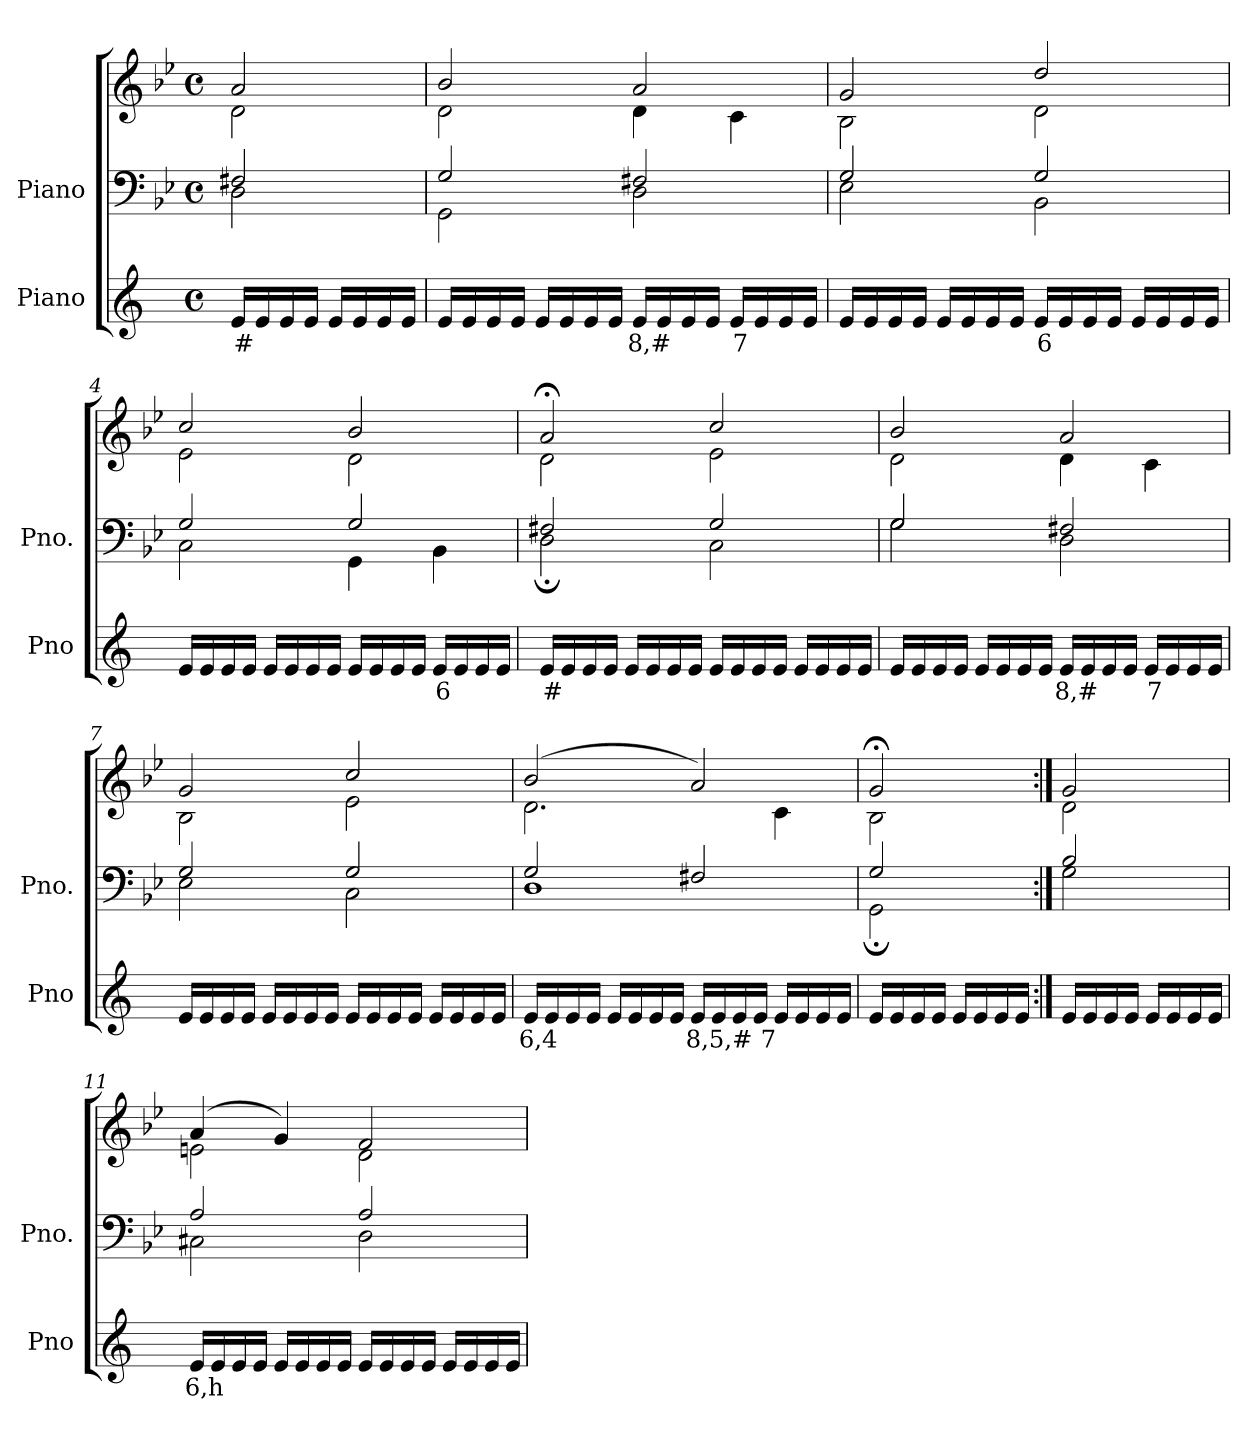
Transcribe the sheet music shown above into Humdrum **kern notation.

**kern	**text	**kern	**kern
*part2	*part2	*part1	*part1
*staff3	*staff3	*staff2	*staff1
*I"Piano	*	*I"Piano	*
*I'Pno	*	*I'Pno.	*
*clefG2	*	*clefF4	*clefG2
*k[]	*	*k[b-e-]	*k[b-e-]
*M4/4	*	*M4/4	*M4/4
*met(c)	*	*met(c)	*met(c)
=1	=1	=1	=1
!	!LO:LY:b	!	!
*	*	*^	*^
16e/LL	#	2F#X/	2D\	2a/	2d\
16e/	.	.	.	.	.
16e/	.	.	.	.	.
16e/JJ	.	.	.	.	.
16e/LL	.	.	.	.	.
16e/	.	.	.	.	.
16e/	.	.	.	.	.
16e/JJ	.	.	.	.	.
=2	=2	=2	=2	=2	=2
16e/LL	.	2G/	2GG\	2b-/	2d\
16e/	.	.	.	.	.
16e/	.	.	.	.	.
16e/JJ	.	.	.	.	.
16e/LL	.	.	.	.	.
16e/	.	.	.	.	.
16e/	.	.	.	.	.
16e/JJ	.	.	.	.	.
!	!LO:LY:b	!	!	!	!
16e/LL	8,#	2F#X/	2D\	2a/	4d\
16e/	.	.	.	.	.
16e/	.	.	.	.	.
16e/JJ	.	.	.	.	.
!	!LO:LY:b	!	!	!	!
16e/LL	7	.	.	.	4c\
16e/	.	.	.	.	.
16e/	.	.	.	.	.
16e/JJ	.	.	.	.	.
=3	=3	=3	=3	=3	=3
16e/LL	.	2G/	2E-\	2g/	2B-\
16e/	.	.	.	.	.
16e/	.	.	.	.	.
16e/JJ	.	.	.	.	.
16e/LL	.	.	.	.	.
16e/	.	.	.	.	.
16e/	.	.	.	.	.
16e/JJ	.	.	.	.	.
!	!LO:LY:b	!	!	!	!
16e/LL	6	2G/	2BB-\	2dd/	2d\
16e/	.	.	.	.	.
16e/	.	.	.	.	.
16e/JJ	.	.	.	.	.
16e/LL	.	.	.	.	.
16e/	.	.	.	.	.
16e/	.	.	.	.	.
16e/JJ	.	.	.	.	.
=4	=4	=4	=4	=4	=4
16e/LL	.	2G/	2C\	2cc/	2e-\
16e/	.	.	.	.	.
16e/	.	.	.	.	.
16e/JJ	.	.	.	.	.
16e/LL	.	.	.	.	.
16e/	.	.	.	.	.
16e/	.	.	.	.	.
16e/JJ	.	.	.	.	.
16e/LL	.	2G/	4GG\	2b-/	2d\
16e/	.	.	.	.	.
16e/	.	.	.	.	.
16e/JJ	.	.	.	.	.
!	!LO:LY:b	!	!	!	!
16e/LL	6	.	4BB-\	.	.
16e/	.	.	.	.	.
16e/	.	.	.	.	.
16e/JJ	.	.	.	.	.
=5	=5	=5	=5	=5	=5
!	!LO:LY:b	!	!	!	!
16e/LL	#	2F#X/	2D;\	2a;</	2d\
16e/	.	.	.	.	.
16e/	.	.	.	.	.
16e/JJ	.	.	.	.	.
16e/LL	.	.	.	.	.
16e/	.	.	.	.	.
16e/	.	.	.	.	.
16e/JJ	.	.	.	.	.
16e/LL	.	2G/	2C\	2cc/	2e-\
16e/	.	.	.	.	.
16e/	.	.	.	.	.
16e/JJ	.	.	.	.	.
16e/LL	.	.	.	.	.
16e/	.	.	.	.	.
16e/	.	.	.	.	.
16e/JJ	.	.	.	.	.
=6	=6	=6	=6	=6	=6
16e/LL	.	2G/	2G\	2b-/	2d\
16e/	.	.	.	.	.
16e/	.	.	.	.	.
16e/JJ	.	.	.	.	.
16e/LL	.	.	.	.	.
16e/	.	.	.	.	.
16e/	.	.	.	.	.
16e/JJ	.	.	.	.	.
!	!LO:LY:b	!	!	!	!
16e/LL	8,#	2F#X/	2D\	2a/	4d\
16e/	.	.	.	.	.
16e/	.	.	.	.	.
16e/JJ	.	.	.	.	.
!	!LO:LY:b	!	!	!	!
16e/LL	7	.	.	.	4c\
16e/	.	.	.	.	.
16e/	.	.	.	.	.
16e/JJ	.	.	.	.	.
=7	=7	=7	=7	=7	=7
16e/LL	.	2G/	2E-\	2g/	2B-\
16e/	.	.	.	.	.
16e/	.	.	.	.	.
16e/JJ	.	.	.	.	.
16e/LL	.	.	.	.	.
16e/	.	.	.	.	.
16e/	.	.	.	.	.
16e/JJ	.	.	.	.	.
16e/LL	.	2G/	2C\	2cc/	2e-\
16e/	.	.	.	.	.
16e/	.	.	.	.	.
16e/JJ	.	.	.	.	.
16e/LL	.	.	.	.	.
16e/	.	.	.	.	.
16e/	.	.	.	.	.
16e/JJ	.	.	.	.	.
=8	=8	=8	=8	=8	=8
!	!LO:LY:b	!	!	!	!
16e/LL	6,4	2G/	1D	(>2b-/	2.d\
16e/	.	.	.	.	.
16e/	.	.	.	.	.
16e/JJ	.	.	.	.	.
16e/LL	.	.	.	.	.
16e/	.	.	.	.	.
16e/	.	.	.	.	.
16e/JJ	.	.	.	.	.
!	!LO:LY:b	!	!	!	!
16e/LL	8,5,#	2F#X/	.	2a/)	.
16e/	.	.	.	.	.
16e/	.	.	.	.	.
16e/JJ	.	.	.	.	.
!	!LO:LY:b	!	!	!	!
16e/LL	7	.	.	.	4c\
16e/	.	.	.	.	.
16e/	.	.	.	.	.
16e/JJ	.	.	.	.	.
=9	=9	=9	=9	=9	=9
16e/LL	.	2G/	2GG;\	2g;</	2B-\
16e/	.	.	.	.	.
16e/	.	.	.	.	.
16e/JJ	.	.	.	.	.
16e/LL	.	.	.	.	.
16e/	.	.	.	.	.
16e/	.	.	.	.	.
16e/JJ	.	.	.	.	.
=10:|!	=10:|!	=10:|!	=10:|!	=10:|!	=10:|!
16e/LL	.	2B-/	2G\	2g/	2d\
16e/	.	.	.	.	.
16e/	.	.	.	.	.
16e/JJ	.	.	.	.	.
16e/LL	.	.	.	.	.
16e/	.	.	.	.	.
16e/	.	.	.	.	.
16e/JJ	.	.	.	.	.
=11	=11	=11	=11	=11	=11
!	!LO:LY:b	!	!	!	!
16e/LL	6,h	2A/	2C#X\	(>4a/	2en\
16e/	.	.	.	.	.
16e/	.	.	.	.	.
16e/JJ	.	.	.	.	.
16e/LL	.	.	.	4g/)	.
16e/	.	.	.	.	.
16e/	.	.	.	.	.
16e/JJ	.	.	.	.	.
16e/LL	.	2A/	2D\	2f/	2d\
16e/	.	.	.	.	.
16e/	.	.	.	.	.
16e/JJ	.	.	.	.	.
16e/LL	.	.	.	.	.
16e/	.	.	.	.	.
16e/	.	.	.	.	.
16e/JJ	.	.	.	.	.
*	*	*v	*v	*	*
*	*	*	*v	*v
=	=	=	=
*-	*-	*-	*-
